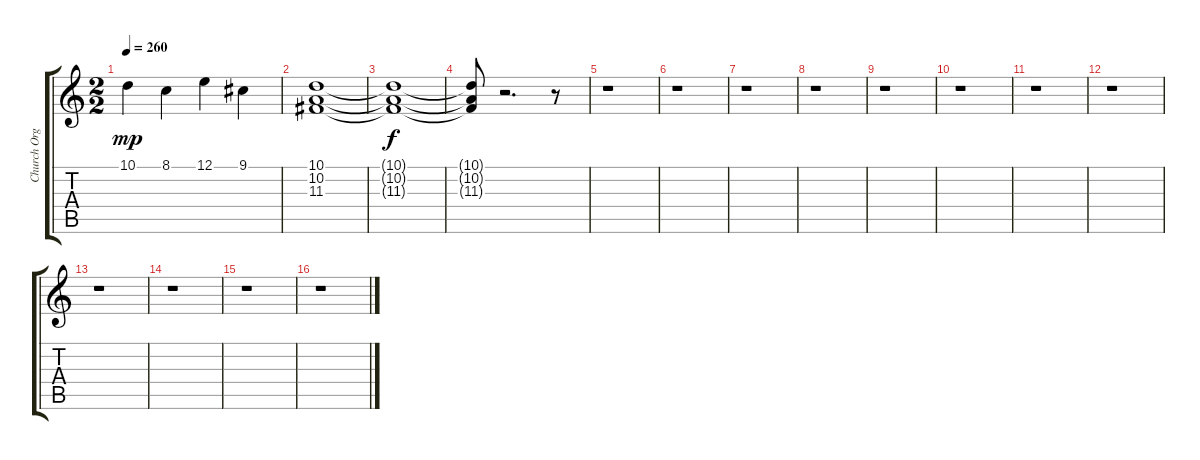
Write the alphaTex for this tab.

\track ("Church Organ" "Church Org") {instrument churchorgan}
\staff {score tabs}
\tuning (E4 B3 G3 D3 A2 E2) {hide}
\ts (2 2)
\tempo 260
\clef g2
\ks c
10.1.4{dy mp} 8.1.4 12.1.4 9.1.4 |
(10.1 10.2 11.3).1 |
(10.1{t} 10.2{t} 11.3{t}).1{dy f} |
(10.1{t} 10.2{t} 11.3{t}).8 r.2{d} r.8 |
r.1 |
r.1 |
r.1 |
r.1 |
r.1 |
r.1 |
r.1 |
r.1 |
r.1 |
r.1 |
r.1 |
r.1
